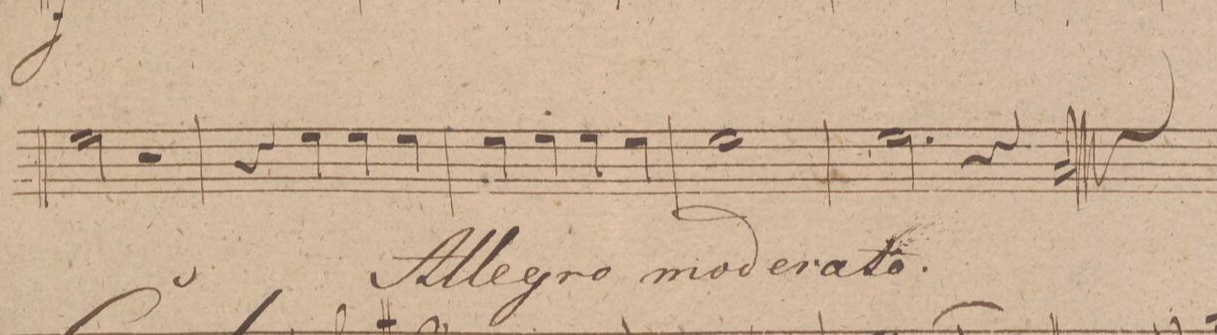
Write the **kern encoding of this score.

**kern	**dynam
*I"Oboe 2do in	*
*clefG2	*
*k[f#c#g#d#]	*
*met(c)	*
*M4/4	*
2ee\	.
2r	.
=307	=307
4r	.
4ee\	.
4ee\	.
4ee\	.
=308	=308
4ee\	.
4ee\	.
4ee\	.
4ee\	.
=309	=309
1ee\	.
=310	=310
2.ee\	.
4r	.
==	==
*-	*-
